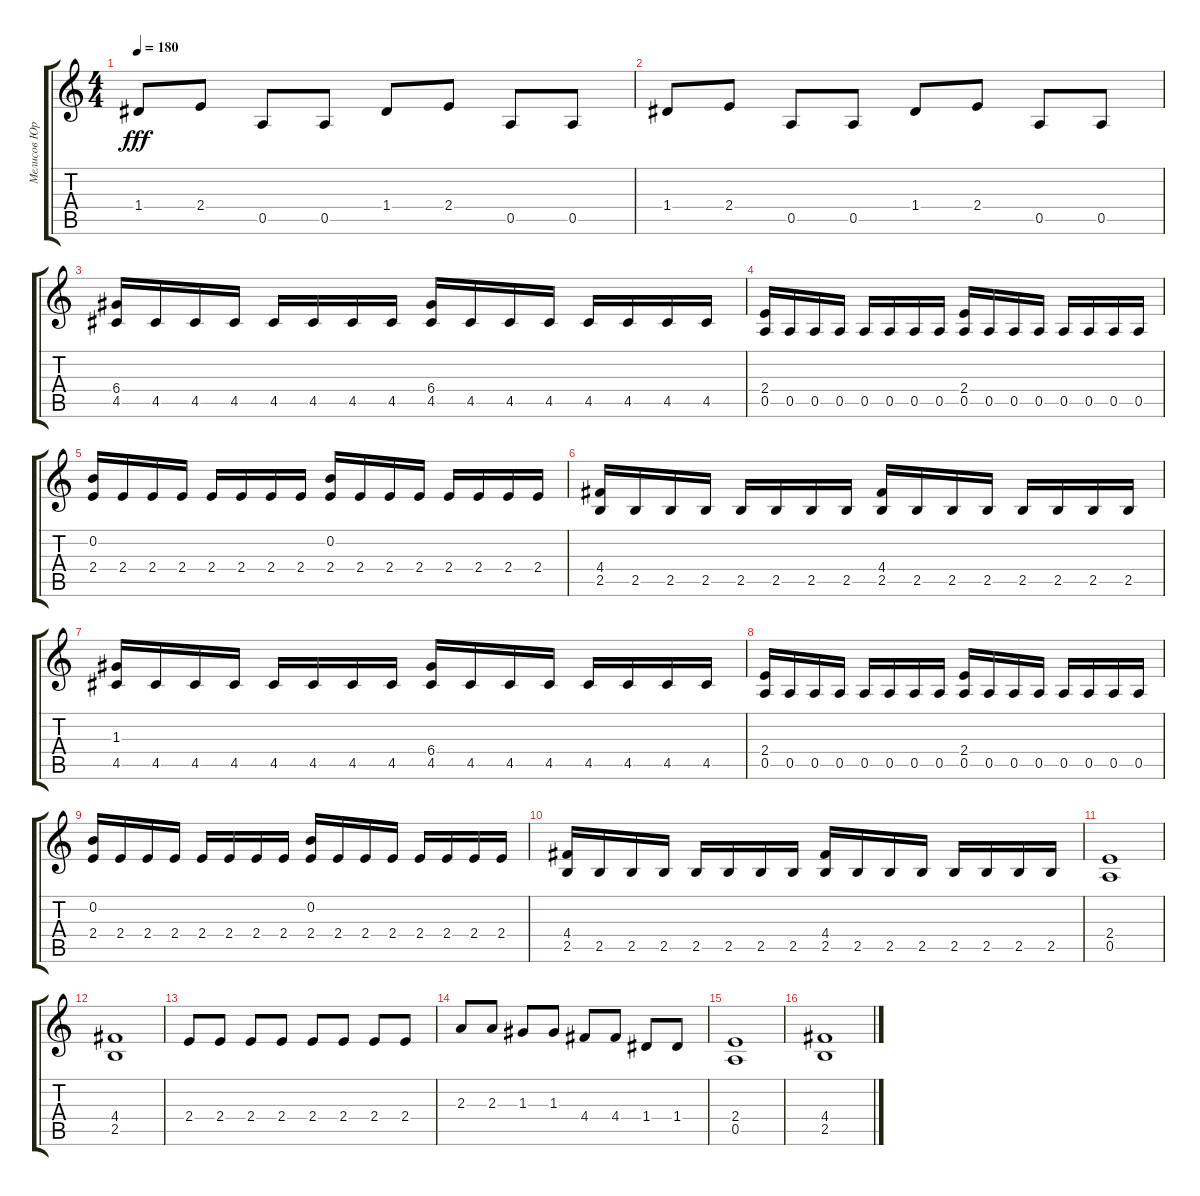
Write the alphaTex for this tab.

\track ("Мелисов Юрий" "Мелисов Юр") {instrument distortionguitar}
\staff {score tabs}
\tuning (E4 B3 G3 D3 A2 E2) {hide}
\ts (4 4)
\tempo 180
\clef g2
\ks c
1.4.8{dy fff} 2.4.8 0.5.8 0.5.8 1.4.8 2.4.8 0.5.8 0.5.8 |
1.4.8 2.4.8 0.5.8 0.5.8 1.4.8 2.4.8 0.5.8 0.5.8 |
(6.4 4.5).16 4.5.16 4.5.16 4.5.16 4.5.16 4.5.16 4.5.16 4.5.16 (6.4 4.5).16 4.5.16 4.5.16 4.5.16 4.5.16 4.5.16 4.5.16 4.5.16 |
(2.4 0.5).16 0.5.16 0.5.16 0.5.16 0.5.16 0.5.16 0.5.16 0.5.16 (2.4 0.5).16 0.5.16 0.5.16 0.5.16 0.5.16 0.5.16 0.5.16 0.5.16 |
(0.2 2.4).16 2.4.16 2.4.16 2.4.16 2.4.16 2.4.16 2.4.16 2.4.16 (0.2 2.4).16 2.4.16 2.4.16 2.4.16 2.4.16 2.4.16 2.4.16 2.4.16 |
(4.4 2.5).16 2.5.16 2.5.16 2.5.16 2.5.16 2.5.16 2.5.16 2.5.16 (4.4 2.5).16 2.5.16 2.5.16 2.5.16 2.5.16 2.5.16 2.5.16 2.5.16 |
(1.3 4.5).16 4.5.16 4.5.16 4.5.16 4.5.16 4.5.16 4.5.16 4.5.16 (6.4 4.5).16 4.5.16 4.5.16 4.5.16 4.5.16 4.5.16 4.5.16 4.5.16 |
(2.4 0.5).16 0.5.16 0.5.16 0.5.16 0.5.16 0.5.16 0.5.16 0.5.16 (2.4 0.5).16 0.5.16 0.5.16 0.5.16 0.5.16 0.5.16 0.5.16 0.5.16 |
(0.2 2.4).16 2.4.16 2.4.16 2.4.16 2.4.16 2.4.16 2.4.16 2.4.16 (0.2 2.4).16 2.4.16 2.4.16 2.4.16 2.4.16 2.4.16 2.4.16 2.4.16 |
(4.4 2.5).16 2.5.16 2.5.16 2.5.16 2.5.16 2.5.16 2.5.16 2.5.16 (4.4 2.5).16 2.5.16 2.5.16 2.5.16 2.5.16 2.5.16 2.5.16 2.5.16 |
(2.4 0.5).1 |
(4.4 2.5).1 |
2.4.8 2.4.8 2.4.8 2.4.8 2.4.8 2.4.8 2.4.8 2.4.8 |
2.3.8 2.3.8 1.3.8 1.3.8 4.4.8 4.4.8 1.4.8 1.4.8 |
(2.4 0.5).1 |
(4.4 2.5).1
